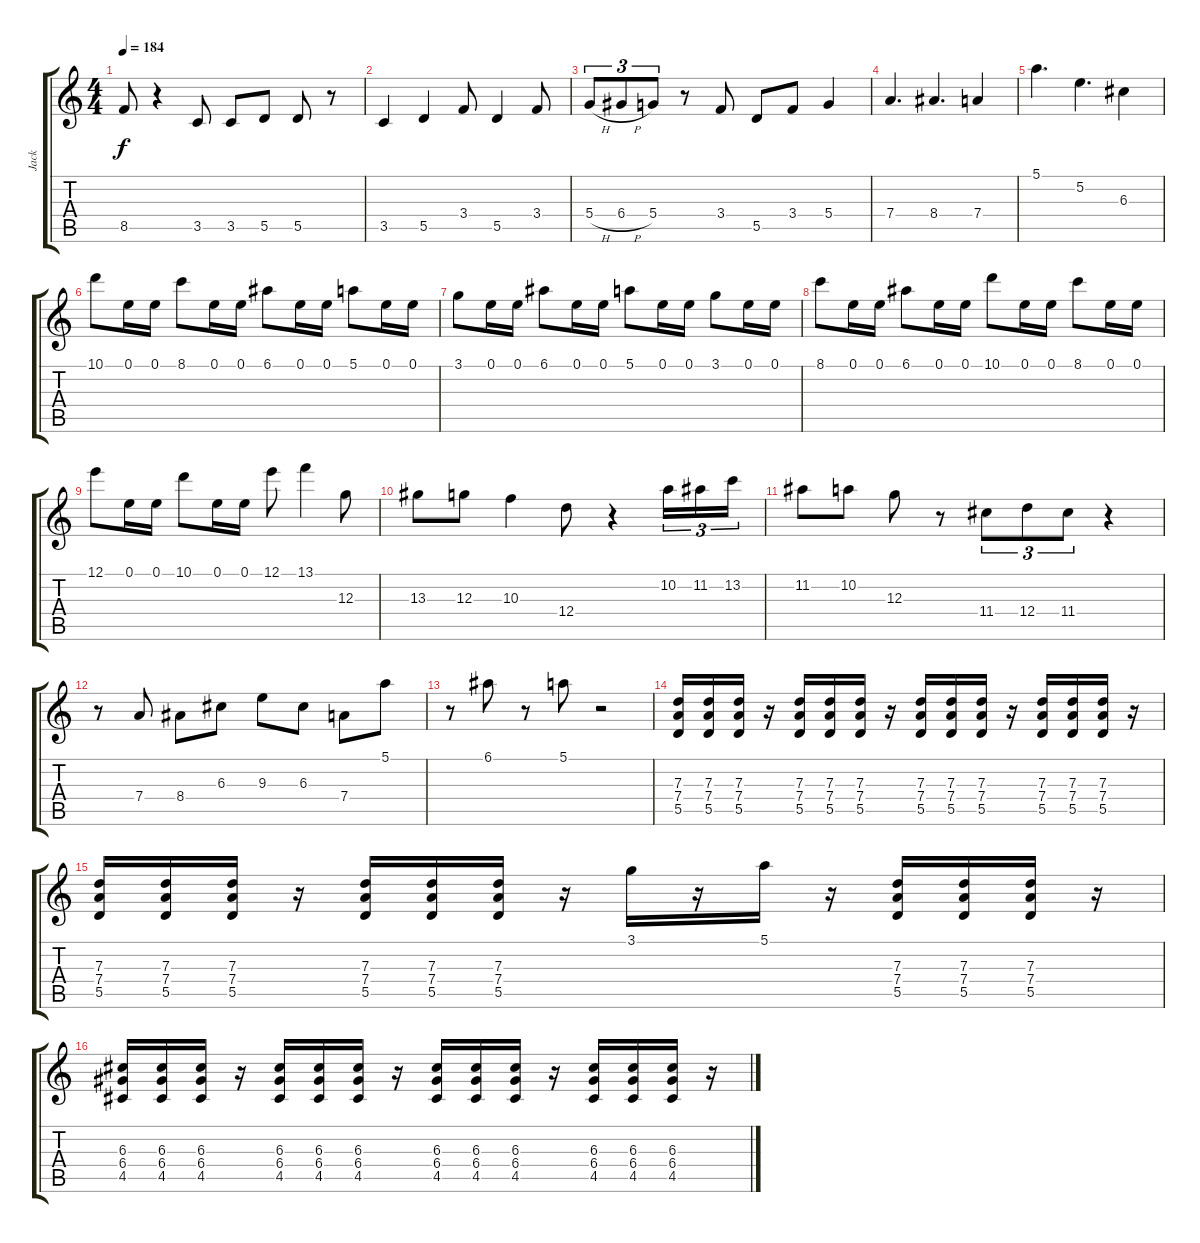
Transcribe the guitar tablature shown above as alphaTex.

\track ("Jack" "Jack") {instrument distortionguitar}
\staff {score tabs}
\tuning (E4 B3 G3 D3 A2 D2) {hide}
\ts (4 4)
\tempo 184
\clef g2
\ks c
8.5{t}.8{dy f} r.4 3.5.8 3.5.8 5.5.8 5.5.8 r.8 |
3.5.4 5.5.4 3.4.8 5.5.4 3.4.8 |
5.4{h}.8{tu (3 2)} 6.4{h}.8{tu (3 2)} 5.4.8{tu (3 2)} r.8 3.4.8 5.5.8 3.4.8 5.4.4 |
7.4.4{d} 8.4.4{d} 7.4.4 |
5.1.4{d} 5.2.4{d} 6.3.4 |
10.1.8 0.1.16 0.1.16 8.1.8 0.1.16 0.1.16 6.1.8 0.1.16 0.1.16 5.1.8 0.1.16 0.1.16 |
3.1.8 0.1.16 0.1.16 6.1.8 0.1.16 0.1.16 5.1.8 0.1.16 0.1.16 3.1.8 0.1.16 0.1.16 |
8.1.8 0.1.16 0.1.16 6.1.8 0.1.16 0.1.16 10.1.8 0.1.16 0.1.16 8.1.8 0.1.16 0.1.16 |
12.1.8 0.1.16 0.1.16 10.1.8 0.1.16 0.1.16 12.1.8 13.1.4 12.3.8 |
13.3.8 12.3.8 10.3.4 12.4.8 r.4 10.2.16{tu (3 2)} 11.2.16{tu (3 2)} 13.2.16{tu (3 2)} |
11.2.8 10.2.8 12.3.8 r.8 11.4.8{tu (3 2)} 12.4.8{tu (3 2)} 11.4.8{tu (3 2)} r.4 |
r.8 7.4.8 8.4.8 6.3.8 9.3.8 6.3.8 7.4.8 5.1.8 |
r.8 6.1.8 r.8 5.1.8 r.2 |
(7.3 7.4 5.5).16 (7.3 7.4 5.5).16 (7.3 7.4 5.5).16 r.16 (7.3 7.4 5.5).16 (7.3 7.4 5.5).16 (7.3 7.4 5.5).16 r.16 (7.3 7.4 5.5).16 (7.3 7.4 5.5).16 (7.3 7.4 5.5).16 r.16 (7.3 7.4 5.5).16 (7.3 7.4 5.5).16 (7.3 7.4 5.5).16 r.16 |
(7.3 7.4 5.5).16 (7.3 7.4 5.5).16 (7.3 7.4 5.5).16 r.16 (7.3 7.4 5.5).16 (7.3 7.4 5.5).16 (7.3 7.4 5.5).16 r.16 3.1.16 r.16 5.1.16 r.16 (7.3 7.4 5.5).16 (7.3 7.4 5.5).16 (7.3 7.4 5.5).16 r.16 |
(6.3 6.4 4.5).16 (6.3 6.4 4.5).16 (6.3 6.4 4.5).16 r.16 (6.3 6.4 4.5).16 (6.3 6.4 4.5).16 (6.3 6.4 4.5).16 r.16 (6.3 6.4 4.5).16 (6.3 6.4 4.5).16 (6.3 6.4 4.5).16 r.16 (6.3 6.4 4.5).16 (6.3 6.4 4.5).16 (6.3 6.4 4.5).16 r.16
